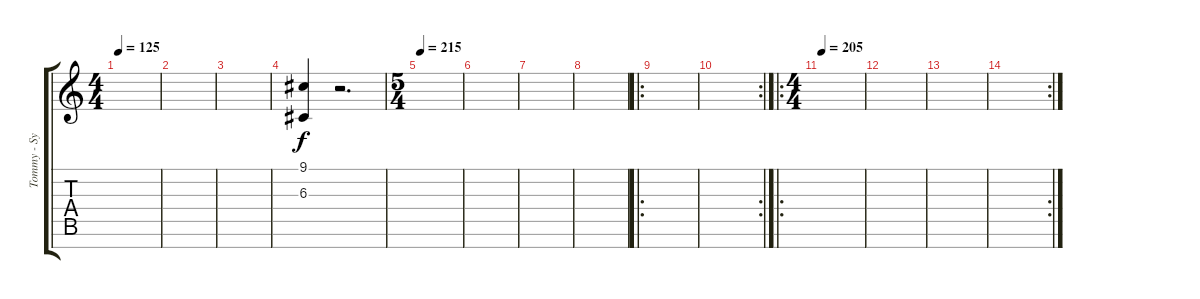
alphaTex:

\track ("Tommy - Synth" "Tommy - Sy") {instrument fx7echoes}
\staff {score tabs}
\tuning (E4 B3 G3 D3 A2 E2 B1) {hide}
\ts (4 4)
\tempo 125
\clef g2
\ks c
|
|
|
(9.1 6.3).4 r.2{d} |
\ts (5 4)
\tempo 215
|
|
|
|
\ro
|
\rc 2
|
\ro
\ts (4 4)
\tempo 205
|
|
|
\rc 2
